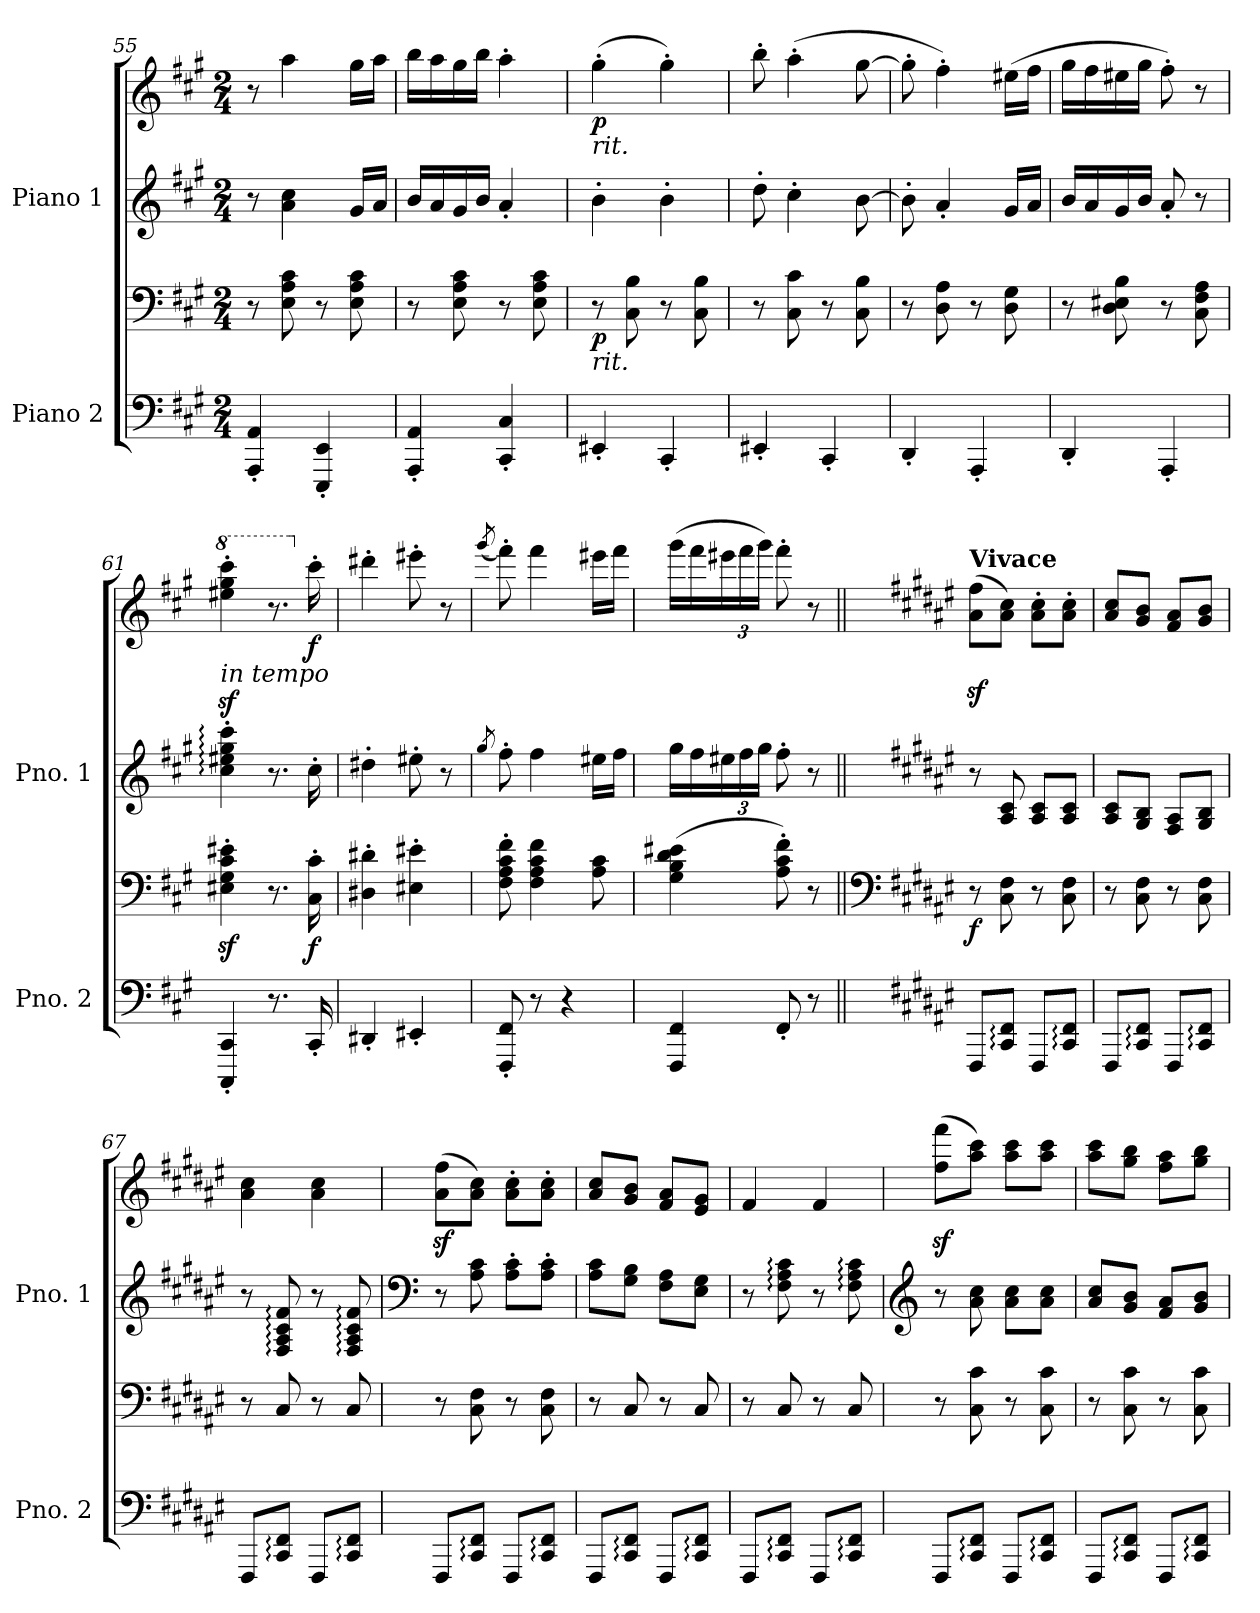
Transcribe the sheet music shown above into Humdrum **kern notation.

**kern	**kern	**dynam	**kern	**kern	**dynam
*part2	*part2	*part2	*part1	*part1	*part1
*staff4	*staff3	*staff3/4	*staff2	*staff1	*staff1/2
*I"Piano 2	*	*	*I"Piano 1	*	*
*I'Pno. 2	*	*	*I'Pno. 1	*	*
*clefF4	*clefF4	*	*clefG2	*clefG2	*
*k[f#c#g#]	*k[f#c#g#]	*	*k[f#c#g#]	*k[f#c#g#]	*
*M2/4	*M2/4	*	*M2/4	*M2/4	*
=55	=55	=55	=55	=55	=55
4AAA/' 4AA/'	8r	.	8r	8r	.
.	8E\ 8A\ 8c#\	.	4a\ 4cc#\	4aa\	.
4EEE/' 4EE/'	8r	.	.	.	.
.	8E\ 8A\ 8c#\	.	16g#/LL	16gg#\LL	.
.	.	.	16a/JJ	16aa\JJ	.
=56	=56	=56	=56	=56	=56
4AAA/' 4AA/'	8r	.	16b/LL	16bb\LL	.
.	.	.	16a/	16aa\	.
.	8E\ 8A\ 8c#\	.	16g#/	16gg#\	.
.	.	.	16b/JJ	16bb\JJ	.
4CC#/' 4C#/'	8r	.	4a'/	4aa'\	.
.	8E\ 8A\ 8c#\	.	.	.	.
=57	=57	=57	=57	=57	=57
!	!	!	!	!LO:TX:b:i:t=rit.	!
!	!LO:TX:b:i:t=rit.	!	!	!	!
!	!	!LO:DY:b	!	!	!LO:DY:b
4EE#X'/	8r	p	4b'\	(>4gg#'\	p
.	8C#\ 8B\	.	.	.	.
4CC#'/	8r	.	4b'\	4gg#'\)	.
.	8C#\ 8B\	.	.	.	.
!!LO:LB:g=z
=58	=58	=58	=58	=58	=58
4EE#X'/	8r	.	8dd'\	8bb'\	.
.	8C#\ 8c#\	.	4cc#'\	(>4aa'\	.
4CC#'/	8r	.	.	.	.
.	8C#\ 8B\	.	[8b\	[8gg#\	.
=59	=59	=59	=59	=59	=59
4DD'/	8r	.	8b'\]	8gg#'\]	.
.	8D\ 8A\	.	4a'/	4ff#'\)	.
4AAA'/	8r	.	.	.	.
.	8D\ 8G#\	.	16g#/LL	(>16ee#X\LL	.
.	.	.	16a/JJ	16ff#\JJ	.
=60	=60	=60	=60	=60	=60
4DD'/	8r	.	16b/LL	16gg#\LL	.
.	.	.	16a/	16ff#\	.
.	8D\ 8E#X\ 8B\	.	16g#/	16ee#X\	.
.	.	.	16b/JJ	16gg#\JJ	.
4AAA'/	8r	.	8a'/	8ff#'\)	.
.	8C#\ 8F#\ 8A\	.	8r	8r	.
=61	=61	=61	=61	=61	=61
*	*	*	*	*8va	*
!	!	!	!	!LO:TX:b:i:t=in tempo	!
4CCC#/' 4CC#/'	4E#X\z<' 4G#\z<' 4c#\z<' 4e#X\z<'	.	4cc#\:' 4ee#X\:' 4gg#\:' 4ccc#\:'	4eee#X\z<' 4ggg#\z<' 4cccc#\z<'	.
8.r	8.r	.	8.r	8.r	.
*	*	*	*	*X8va	*
!	!	!LO:DY:b	!	!	!LO:DY:b
16CC#'/	16C#\' 16c#\'	f	16cc#'\	16ccc#'\	f
=62	=62	=62	=62	=62	=62
4DD#X'/	4D#X\' 4d#X\'	.	4dd#X'\	4ddd#X'\	.
4EE#X'/	4E#X\' 4e#X\'	.	8ee#X'\	8eee#X'\	.
.	.	.	8r	8r	.
=63	=63	=63	=63	=63	=63
.	.	.	8qgg#/	(<8qggg#/	.
8FFF#/' 8FF#/'	8F#\' 8A\' 8c#\' 8f#\'	.	8ff#'\	8fff#'\)	.
8r	4F#\ 4A\ 4c#\ 4f#\	.	4ff#\	4fff#\	.
4r	.	.	.	.	.
.	8A\ 8c#\	.	16ee#X\LL	16eee#X\LL	.
.	.	.	16ff#\JJ	16fff#\JJ	.
!!LO:LB:g=z
=64	=64	=64	=64	=64	=64
4FFF#/ 4FF#/	(>4G#\ 4B\ 4d\ 4e#X\	.	16gg#\LL	(>16ggg#\LL	.
.	.	.	16ff#\	16fff#\	.
*	*	*	*Xbrackettup	*Xbrackettup	*
.	.	.	24ee#X\	24eee#X\	.
.	.	.	24ff#\	24fff#\	.
.	.	.	24gg#\JJ	24ggg#\JJ)	.
8FF#'/	8A\' 8c#\' 8f#\')	.	8ff#'\	8fff#'\	.
8r	8r	.	8r	8r	.
=65||	=65||	=65||	=65||	=65||	=65||
*	*clefF4	*	*	*	*
*k[f#c#g#d#a#e#]	*k[f#c#g#d#a#e#]	*	*k[f#c#g#d#a#e#]	*k[f#c#g#d#a#e#]	*
!	!	!	!	!LO:TX:a:B:t=Vivace	!
!	!	!LO:DY:b	!	!	!
8FFF#/L	8r	f	8r	(>8a#\z< 8ff#\z<L	.
8CC#/: 8FF#/:J	8C#\ 8F#\	.	8A#/ 8c#/	8a#\ 8cc#\J)	.
8FFF#/L	8r	.	8A#/ 8c#/L	8a#\' 8cc#\'L	.
8CC#/: 8FF#/:J	8C#\ 8F#\	.	8A#/ 8c#/J	8a#\' 8cc#\'J	.
=66	=66	=66	=66	=66	=66
8FFF#/L	8r	.	8A#/ 8c#/L	8a#/ 8cc#/L	.
8CC#/: 8FF#/:J	8C#\ 8F#\	.	8G#/ 8B/J	8g#/ 8b/J	.
8FFF#/L	8r	.	8F#/ 8A#/L	8f#/ 8a#/L	.
8CC#/: 8FF#/:J	8C#\ 8F#\	.	8G#/ 8B/J	8g#/ 8b/J	.
=67	=67	=67	=67	=67	=67
8FFF#/L	8r	.	8r	4a#\ 4cc#\	.
8CC#/: 8FF#/:J	8C#/	.	8F#/: 8A#/: 8c#/: 8f#/:	.	.
8FFF#/L	8r	.	8r	4a#\ 4cc#\	.
8CC#/: 8FF#/:J	8C#/	.	8F#/: 8A#/: 8c#/: 8f#/:	.	.
!!LO:PB:g=z
=68	=68	=68	=68	=68	=68
*	*	*	*clefF4	*	*
8FFF#/L	8r	.	8r	(>8a#\z< 8ff#\z<L	.
8CC#/: 8FF#/:J	8C#\ 8F#\	.	8A#\ 8c#\	8a#\ 8cc#\J)	.
8FFF#/L	8r	.	8A#\' 8c#\'L	8a#\' 8cc#\'L	.
8CC#/: 8FF#/:J	8C#\ 8F#\	.	8A#\' 8c#\'J	8a#\' 8cc#\'J	.
=69	=69	=69	=69	=69	=69
8FFF#/L	8r	.	8A#\ 8c#\L	8a#/ 8cc#/L	.
8CC#/: 8FF#/:J	8C#/	.	8G#\ 8B\J	8g#/ 8b/J	.
8FFF#/L	8r	.	8F#\ 8A#\L	8f#/ 8a#/L	.
8CC#/: 8FF#/:J	8C#/	.	8E#\ 8G#\J	8e#/ 8g#/J	.
=70	=70	=70	=70	=70	=70
8FFF#/L	8r	.	8r	4f#/	.
8CC#/: 8FF#/:J	8C#/	.	8F#\: 8A#\: 8c#\:	.	.
8FFF#/L	8r	.	8r	4f#/	.
8CC#/: 8FF#/:J	8C#/	.	8F#\: 8A#\: 8c#\:	.	.
=71	=71	=71	=71	=71	=71
*	*	*	*clefG2	*	*
8FFF#/L	8r	.	8r	(>8ff#\z< 8fff#\z<L	.
8CC#/: 8FF#/:J	8C#\ 8c#\	.	8a#\ 8cc#\	8aa#\ 8ccc#\J)	.
8FFF#/L	8r	.	8a#\ 8cc#\L	8aa#\ 8ccc#\L	.
8CC#/: 8FF#/:J	8C#\ 8c#\	.	8a#\ 8cc#\J	8aa#\ 8ccc#\J	.
=72	=72	=72	=72	=72	=72
8FFF#/L	8r	.	8a#/ 8cc#/L	8aa#\ 8ccc#\L	.
8CC#/: 8FF#/:J	8C#\ 8c#\	.	8g#/ 8b/J	8gg#\ 8bb\J	.
8FFF#/L	8r	.	8f#/ 8a#/L	8ff#\ 8aa#\L	.
8CC#/: 8FF#/:J	8C#\ 8c#\	.	8g#/ 8b/J	8gg#\ 8bb\J	.
=	=	=	=	=	=
*-	*-	*-	*-	*-	*-
